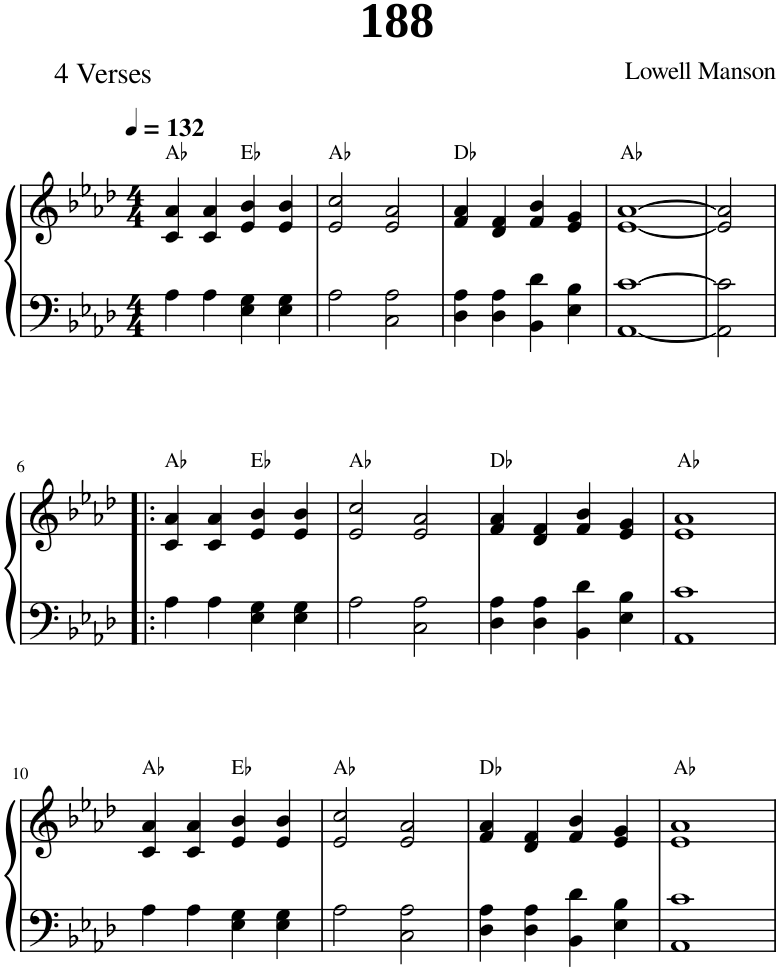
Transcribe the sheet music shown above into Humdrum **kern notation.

**kern	**kern	**harte
*part1	*part1	*part1
*staff2	*staff1	*
*I"Piano	*	*
*I'Pno.	*	*
*clefF4	*clefG2	*
*k[b-e-a-d-]	*k[b-e-a-d-]	*
*M4/4	*M4/4	*
*MM132	*MM132	*
=1	=1	=1
4A-\	4c/ 4a-/	Ab:maj
4A-\	4c/ 4a-/	.
4E-\ 4G\	4e-/ 4b-/	Eb:maj
4E-\ 4G\	4e-/ 4b-/	.
=2	=2	=2
2A-\	2e-/ 2cc/	Ab:maj
2C\ 2A-\	2e-/ 2a-/	.
=3	=3	=3
4D-\ 4A-\	4f/ 4a-/	Db:maj
4D-\ 4A-\	4d-/ 4f/	.
4BB-\ 4d-\	4f/ 4b-/	.
4E-\ 4B-\	4e-/ 4g/	.
=4	=4	=4
[1AA- [1c	[1e- [1a-	Ab:maj
=5	=5	=5
2AA-\] 2c\]	2e-/] 2a-/]	.
!!LO:LB:g=z
=6!|:	=6!|:	=6!|:
4A-\	4c/ 4a-/	Ab:maj
4A-\	4c/ 4a-/	.
4E-\ 4G\	4e-/ 4b-/	Eb:maj
4E-\ 4G\	4e-/ 4b-/	.
=7	=7	=7
2A-\	2e-/ 2cc/	Ab:maj
2C\ 2A-\	2e-/ 2a-/	.
=8	=8	=8
4D-\ 4A-\	4f/ 4a-/	Db:maj
4D-\ 4A-\	4d-/ 4f/	.
4BB-\ 4d-\	4f/ 4b-/	.
4E-\ 4B-\	4e-/ 4g/	.
=9	=9	=9
1AA- 1c	1e- 1a-	Ab:maj
!!LO:LB:g=z
=10	=10	=10
4A-\	4c/ 4a-/	Ab:maj
4A-\	4c/ 4a-/	.
4E-\ 4G\	4e-/ 4b-/	Eb:maj
4E-\ 4G\	4e-/ 4b-/	.
=11	=11	=11
2A-\	2e-/ 2cc/	Ab:maj
2C\ 2A-\	2e-/ 2a-/	.
=12	=12	=12
4D-\ 4A-\	4f/ 4a-/	Db:maj
4D-\ 4A-\	4d-/ 4f/	.
4BB-\ 4d-\	4f/ 4b-/	.
4E-\ 4B-\	4e-/ 4g/	.
=13	=13	=13
1AA- 1c	1e- 1a-	Ab:maj
=	=	=
*-	*-	*-
